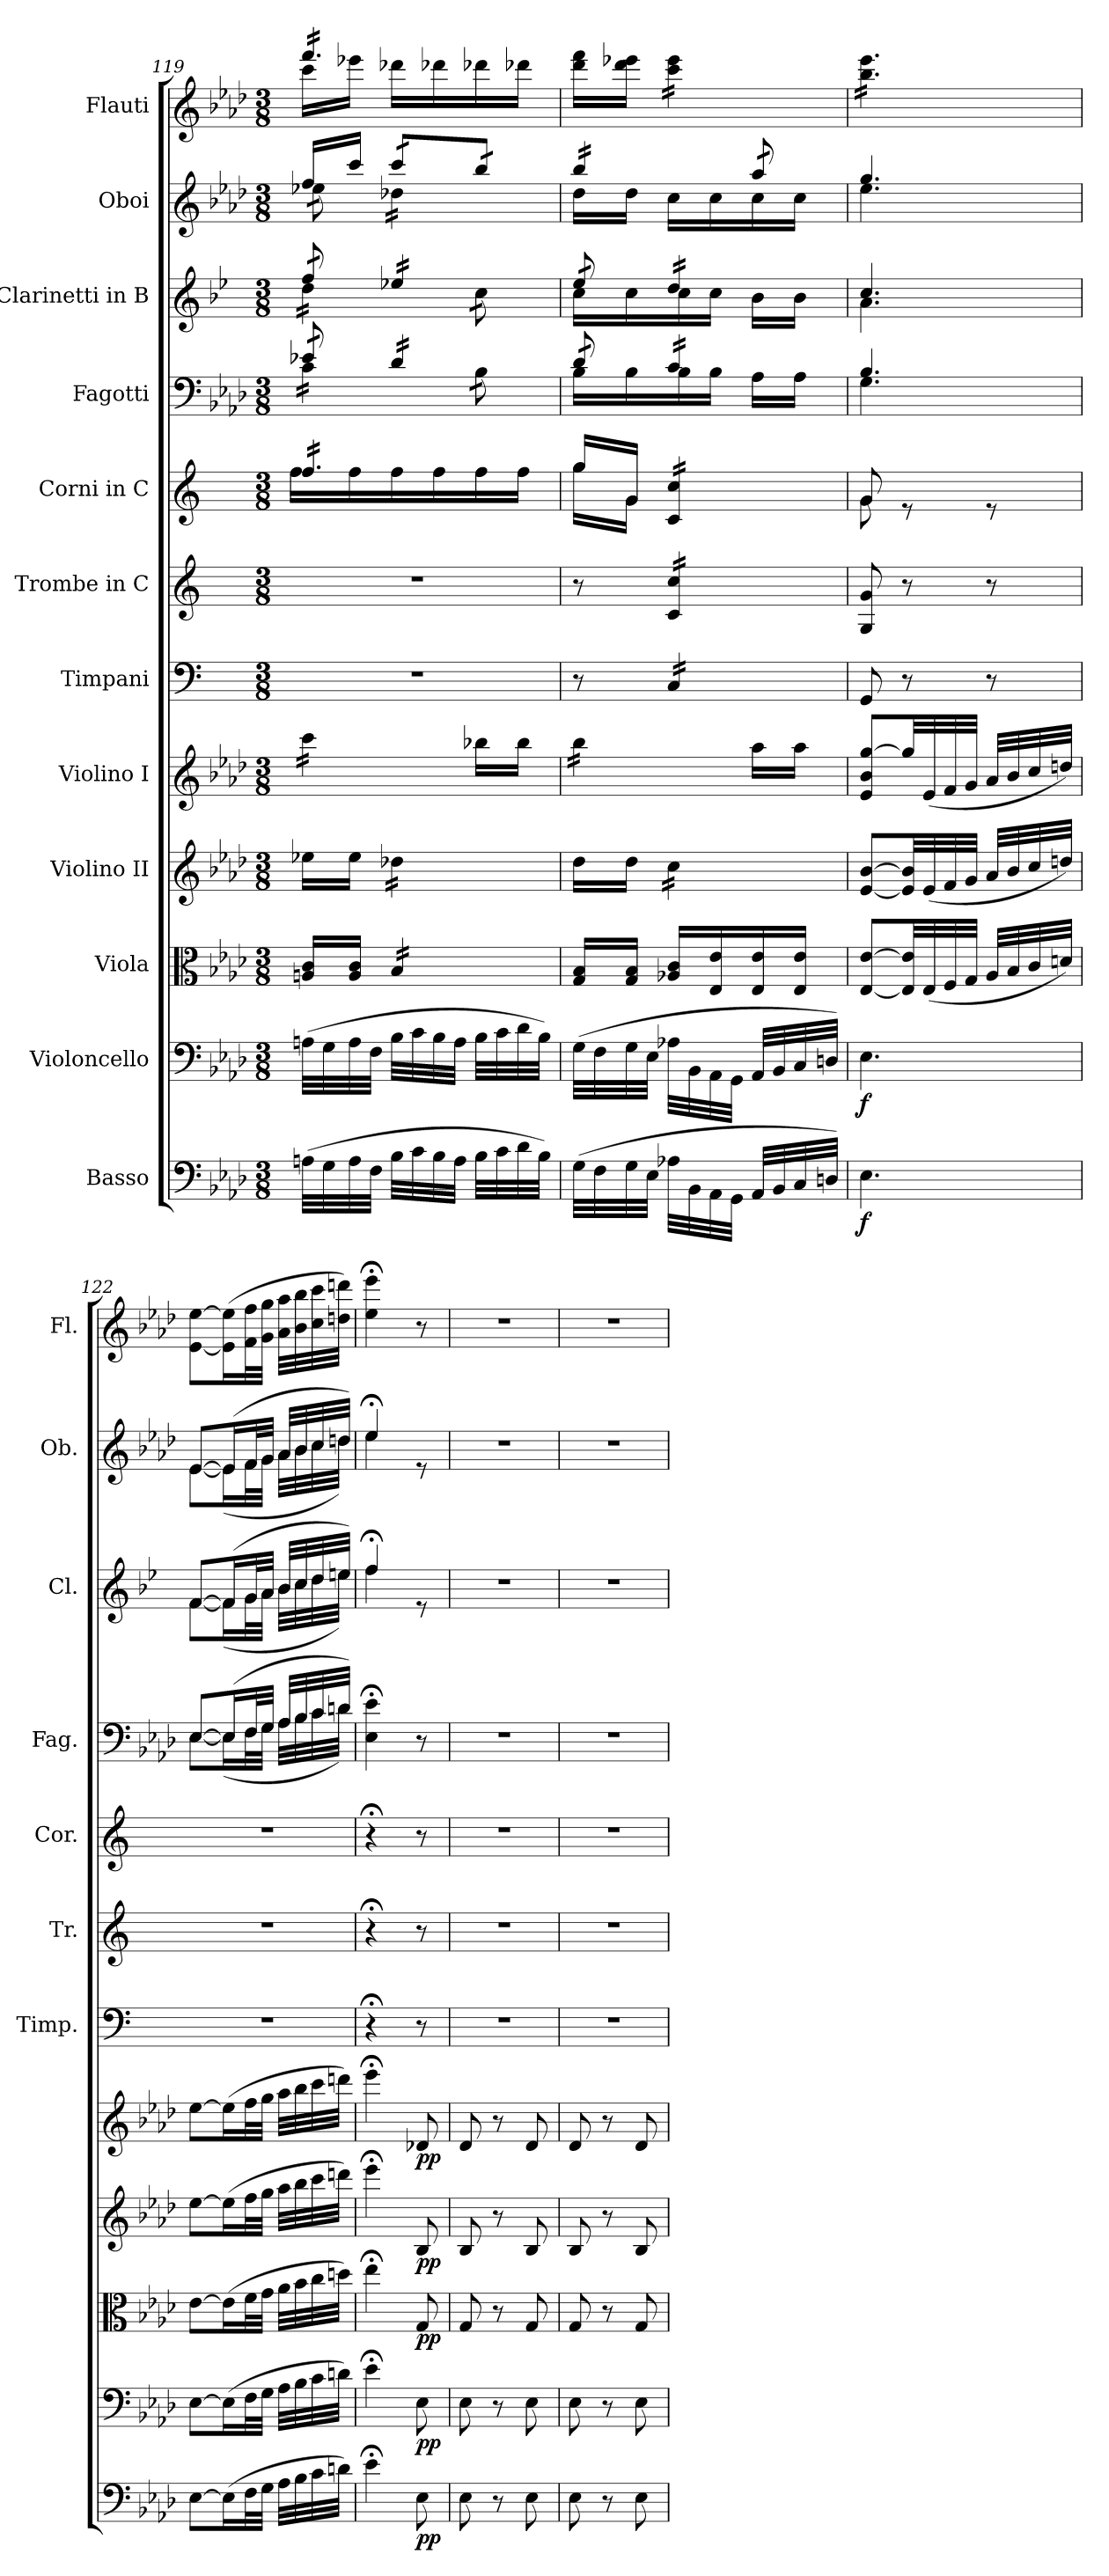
**kern	**dynam	**kern	**dynam	**kern	**dynam	**kern	**dynam	**kern	**dynam	**kern	**kern	**kern	**kern	**kern	**kern	**kern
*part12	*part12	*part11	*part11	*part10	*part10	*part9	*part9	*part8	*part8	*part7	*part6	*part5	*part4	*part3	*part2	*part1
*staff12	*staff12	*staff11	*staff11	*staff10	*staff10	*staff9	*staff9	*staff8	*staff8	*staff7	*staff6	*staff5	*staff4	*staff3	*staff2	*staff1
*I"Basso	*	*I"Violoncello	*	*I"Viola	*	*I"Violino II	*	*I"Violino I	*	*I"Timpani	*I"Trombe in C	*I"Corni in C	*I"Fagotti	*I"Clarinetti in B	*I"Oboi	*I"Flauti
*	*	*	*	*	*	*	*	*	*	*I'Timp.	*I'Tr.	*I'Cor.	*I'Fag.	*I'Cl.	*I'Ob.	*I'Fl.
*clefF4	*	*clefF4	*	*clefC3	*	*clefG2	*	*clefG2	*	*clefF4	*clefG2	*clefG2	*clefF4	*clefG2	*clefG2	*clefG2
*ITrd7c12	*	*	*	*	*	*	*	*	*	*	*	*ITrd7c12	*	*ITrd1c2	*	*
*k[b-e-a-d-]	*	*k[b-e-a-d-]	*	*k[b-e-a-d-]	*	*k[b-e-a-d-]	*	*k[b-e-a-d-]	*	*k[]	*k[]	*k[]	*k[b-e-a-d-]	*k[b-e-a-d-]	*k[b-e-a-d-]	*k[b-e-a-d-]
*M3/8	*	*M3/8	*	*M3/8	*	*M3/8	*	*M3/8	*	*M3/8	*M3/8	*M3/8	*M3/8	*M3/8	*M3/8	*M3/8
=119	=119	=119	=119	=119	=119	=119	=119	=119	=119	=119	=119	=119	=119	=119	=119	=119
*	*	*	*	*	*	*	*	*	*	*	*	*^	*^	*^	*^	*^
*	*	*	*	*	*	*	*	*tremolo	*	*	*	*	*	*	*	*	*	*	*	*	*
*	*	*	*	*	*	*	*	*	*	*	*	*tremolo	*	*	*	*	*	*	*	*	*
*	*	*	*	*	*	*	*	*	*	*	*	*	*	*tremolo	*	*	*	*	*	*	*
*	*	*	*	*	*	*	*	*	*	*	*	*	*	*	*	*tremolo	*	*	*	*	*
*	*	*	*	*	*	*	*	*	*	*	*	*	*	*	*	*	*	*	*	*tremolo	*
(32AAn\LLL	.	(32An\LLL	.	16An/ 16c/LL	.	16ee-X\LL	.	16ccc\LL	.	4.r	4.r	16f/LL	16f\LL	16e-X/LL	16c\LL	16ee-/LL	16cc\LL	16ff/LL	16ee-X\LL	16fff/LL	16ccc\LL
32GG\	.	32G\	.	.	.	.	.	.	.	.	.	.	.	.	.	.	.	.	.	.	.
32AA\	.	32A\	.	16A/ 16c/JJ	.	16ee-\JJ	.	16ccc\	.	.	.	16f/	16f\	16e-/JJ	16c\	16ee-/JJ	16cc\	16ccc/JJ	16ee-\JJ	16fff/	16eee-X\JJ
32FF\JJJ	.	32F\JJJ	.	.	.	.	.	.	.	.	.	.	.	.	.	.	.	.	.	.	.
*	*	*	*	*tremolo	*	*	*	*	*	*	*	*	*	*	*	*	*	*	*	*	*
*	*	*	*	*	*	*tremolo	*	*	*	*	*	*	*	*	*	*	*	*	*	*	*
*	*	*	*	*	*	*	*	*	*	*	*	*	*	*	*	*	*	*tremolo	*	*	*
32BB-\LLL	.	32B-\LLL	.	16B-/LL	.	16dd-X\LL	.	16ccc\	.	.	.	16f/	16f\	16d-/LL	16c\	16dd-X/LL	16cc\	16ccc/LL	16dd-X\LL	16fff/	16ddd-X\LL
32C\	.	32c\	.	.	.	.	.	.	.	.	.	.	.	.	.	.	.	.	.	.	.
32BB-\	.	32B-\	.	16B-/	.	16dd-X\	.	16ccc\JJ	.	.	.	16f/	16f\	16d-/	16c\JJ	16dd-X/	16cc\JJ	16ccc/	16dd-X\	16fff/	16ddd-X\
*	*	*	*	*	*	*	*	*Xtremolo	*	*	*	*	*	*	*	*	*	*	*	*	*
32AA\JJJ	.	32A\JJJ	.	.	.	.	.	.	.	.	.	.	.	.	.	.	.	.	.	.	.
32BB-\LLL	.	32B-\LLL	.	16B-/	.	16dd-X\	.	16bb-X\LL	.	.	.	16f/	16f\	16d-/	16B-\LL	16dd-X/	16b-\LL	16bb-/	16dd-X\	16fff/	16ddd-X\
32C\	.	32c\	.	.	.	.	.	.	.	.	.	.	.	.	.	.	.	.	.	.	.
32D-\	.	32d-\	.	16B-/JJ	.	16dd-X\JJ	.	16bb-\JJ	.	.	.	16f/JJ	16f\JJ	16d-/JJ	16B-\JJ	16dd-X/JJ	16b-\JJ	16bb-/JJ	16dd-X\JJ	16fff/JJ	16ddd-X\JJ
*	*	*	*	*	*	*	*	*	*	*	*	*	*	*	*	*	*	*	*	*Xtremolo	*
*	*	*	*	*	*	*	*	*	*	*	*	*Xtremolo	*	*	*	*	*	*	*	*	*
*	*	*	*	*	*	*Xtremolo	*	*	*	*	*	*	*	*	*	*	*	*	*	*	*
*	*	*	*	*Xtremolo	*	*	*	*	*	*	*	*	*	*	*	*	*	*	*	*	*
32BB-\JJJ)	.	32B-\JJJ)	.	.	.	.	.	.	.	.	.	.	.	.	.	.	.	.	.	.	.
*	*	*	*	*	*	*	*	*	*	*	*	*	*	*	*	*	*	*	*	*v	*v
=120	=120	=120	=120	=120	=120	=120	=120	=120	=120	=120	=120	=120	=120	=120	=120	=120	=120	=120	=120	=120
*	*	*	*	*	*	*	*	*tremolo	*	*	*	*	*	*	*	*	*	*	*	*
(32GG\LLL	.	(32G\LLL	.	16G/ 16B-/LL	.	16dd-\LL	.	16bb-\LL	.	8r	8r	16g/LL	16g\LL	16d-/LL	16B-\LL	16dd-/LL	16b-\LL	16bb-/LL	16dd-\LL	16ddd-\ 16fff\LL
32FF\	.	32F\	.	.	.	.	.	.	.	.	.	.	.	.	.	.	.	.	.	.
32GG\	.	32G\	.	16G/ 16B-/JJ	.	16dd-\JJ	.	16bb-\	.	.	.	16G/JJ	16G\JJ	16d-/JJ	16B-\	16dd-/JJ	16b-\	16bb-/	16dd-\JJ	16ddd-\ 16eee-X\JJ
32EE-\JJJ	.	32E-\JJJ	.	.	.	.	.	.	.	.	.	.	.	.	.	.	.	.	.	.
*	*	*	*	*	*	*tremolo	*	*	*	*	*	*	*	*	*	*	*	*	*	*
*	*	*	*	*	*	*	*	*	*	*tremolo	*	*	*	*	*	*	*	*	*	*
*	*	*	*	*	*	*	*	*	*	*	*tremolo	*	*	*	*	*	*	*	*	*
*	*	*	*	*	*	*	*	*	*	*	*	*tremolo	*	*	*	*	*	*	*	*
*	*	*	*	*	*	*	*	*	*	*	*	*	*	*	*	*	*	*	*	*tremolo
32AA-X\LLL	.	32A-X\LLL	.	16A-X/ 16c/LL	.	16cc\LL	.	16bb-\	.	16C/LL	16c/ 16cc/LL	16C/ 16c/LL	4ryy	16c/LL	16B-\	16cc/LL	16b-\	16bb-/	16cc\LL	16ccc\ 16eee-\LL
32BBB-\	.	32BB-\	.	.	.	.	.	.	.	.	.	.	.	.	.	.	.	.	.	.
32AAA-\	.	32AA-\	.	16E-/ 16e-/	.	16cc\	.	16bb-\JJ	.	16C/	16c/ 16cc/	16C/ 16c/	.	16c/	16B-\JJ	16cc/	16b-\JJ	16bb-/JJ	16cc\	16ccc\ 16eee-\
*	*	*	*	*	*	*	*	*Xtremolo	*	*	*	*	*	*	*	*	*	*	*	*
32GGG\JJJ	.	32GG\JJJ	.	.	.	.	.	.	.	.	.	.	.	.	.	.	.	.	.	.
32AAA-/LLL	.	32AA-/LLL	.	16E-/ 16e-/	.	16cc\	.	16aa-\LL	.	16C/	16c/ 16cc/	16C/ 16c/	.	16c/	16A-\LL	16cc/	16a-\LL	16aa-/LL	16cc\	16ccc\ 16eee-\
32BBB-/	.	32BB-/	.	.	.	.	.	.	.	.	.	.	.	.	.	.	.	.	.	.
32CC/	.	32C/	.	16E-/ 16e-/JJ	.	16cc\JJ	.	16aa-\JJ	.	16C/JJ	16c/ 16cc/JJ	16C/ 16c/JJ	.	16c/JJ	16A-\JJ	16cc/JJ	16a-\JJ	16aa-/JJ	16cc\JJ	16ccc\ 16eee-\JJ
*	*	*	*	*	*	*	*	*	*	*	*	*	*	*	*	*	*	*Xtremolo	*	*
*	*	*	*	*	*	*	*	*	*	*	*	*	*	*	*	*Xtremolo	*	*	*	*
*	*	*	*	*	*	*	*	*	*	*	*	*	*	*Xtremolo	*	*	*	*	*	*
*	*	*	*	*	*	*	*	*	*	*	*	*Xtremolo	*	*	*	*	*	*	*	*
*	*	*	*	*	*	*	*	*	*	*	*Xtremolo	*	*	*	*	*	*	*	*	*
*	*	*	*	*	*	*	*	*	*	*Xtremolo	*	*	*	*	*	*	*	*	*	*
*	*	*	*	*	*	*Xtremolo	*	*	*	*	*	*	*	*	*	*	*	*	*	*
32DDn/JJJ)	.	32Dn/JJJ)	.	.	.	.	.	.	.	.	.	.	.	.	.	.	.	.	.	.
!!LO:PB:g=z
=121	=121	=121	=121	=121	=121	=121	=121	=121	=121	=121	=121	=121	=121	=121	=121	=121	=121	=121	=121	=121
!	!LO:DY:b	!	!LO:DY:b	!	!	!	!	!	!	!	!	!	!	!	!	!	!	!	!	!
4.EE-\	f	4.E-\	f	[8E-/ [8e-/L	.	[8e-/ [8b-/L	.	8e-/ 8b-/ [8gg/L	.	8GG/	8G/ 8g/	8G/	8G\	4.B-/	4.G\	4.b-/	4.g\	4.gg/	4.ee-\	16bb-\ 16eee-\LL
.	.	.	.	.	.	.	.	.	.	.	.	.	.	.	.	.	.	.	.	16bb-\ 16eee-\
.	.	.	.	32E-/] 32e-/]LL	.	32e-/] 32b-/]LL	.	32gg/LL]	.	8r	8r	8re	4ryy	.	.	.	.	.	.	16bb-\ 16eee-\
.	.	.	.	(32E-/	.	(32e-/	.	(32e-/	.	.	.	.	.	.	.	.	.	.	.	.
.	.	.	.	32F/	.	32f/	.	32f/	.	.	.	.	.	.	.	.	.	.	.	16bb-\ 16eee-\
.	.	.	.	32G/JJJ	.	32g/JJJ	.	32g/JJJ	.	.	.	.	.	.	.	.	.	.	.	.
.	.	.	.	32A-/LLL	.	32a-/LLL	.	32a-/LLL	.	8r	8r	8re	.	.	.	.	.	.	.	16bb-\ 16eee-\
.	.	.	.	32B-/	.	32b-/	.	32b-/	.	.	.	.	.	.	.	.	.	.	.	.
.	.	.	.	32c/	.	32cc/	.	32cc/	.	.	.	.	.	.	.	.	.	.	.	16bb-\ 16eee-\JJ
*	*	*	*	*	*	*	*	*	*	*	*	*	*	*	*	*	*	*	*	*Xtremolo
.	.	.	.	32dn/JJJ)	.	32ddn/JJJ)	.	32ddn/JJJ)	.	.	.	.	.	.	.	.	.	.	.	.
*	*	*	*	*	*	*	*	*	*	*	*	*v	*v	*	*	*	*	*	*	*
=122	=122	=122	=122	=122	=122	=122	=122	=122	=122	=122	=122	=122	=122	=122	=122	=122	=122	=122	=122
[8EE-\L	.	[8E-\L	.	[8e-\L	.	[8ee-\L	.	[8ee-\L	.	4.r	4.r	4.r	[8E-/L	[8E-\L	[8e-/L	[8e-\L	[8e-/L	[8e-\L	[8e-\ [8ee-\L
(16EE-\L]	.	(16E-\L]	.	(16e-\L]	.	(16ee-\L]	.	(16ee-\L]	.	.	.	.	(16E-/L]	(16E-\L]	(16e-/L]	(16e-\L]	(16e-/L]	(16e-\L]	(16e-\] 16ee-\]L
32FF\L	.	32F\L	.	32f\L	.	32ff\L	.	32ff\L	.	.	.	.	32F/L	32F\L	32f/L	32f\L	32f/L	32f\L	32f\ 32ff\L
32GG\JJJ	.	32G\JJJ	.	32g\JJJ	.	32gg\JJJ	.	32gg\JJJ	.	.	.	.	32G/JJJ	32G\JJJ	32g/JJJ	32g\JJJ	32g/JJJ	32g\JJJ	32g\ 32gg\JJJ
32AA-\LLL	.	32A-\LLL	.	32a-\LLL	.	32aa-\LLL	.	32aa-\LLL	.	.	.	.	32A-/LLL	32A-\LLL	32a-/LLL	32a-\LLL	32a-/LLL	32a-\LLL	32a-\ 32aa-\LLL
32BB-\	.	32B-\	.	32b-\	.	32bb-\	.	32bb-\	.	.	.	.	32B-/	32B-\	32b-/	32b-\	32b-/	32b-\	32b-\ 32bb-\
32C\	.	32c\	.	32cc\	.	32ccc\	.	32ccc\	.	.	.	.	32c/	32c\	32cc/	32cc\	32cc/	32cc\	32cc\ 32ccc\
32Dn\JJJ)	.	32dn\JJJ)	.	32ddn\JJJ)	.	32dddn\JJJ)	.	32dddn\JJJ)	.	.	.	.	32dn/JJJ)	32d\JJJ)	32ddn/JJJ)	32dd\JJJ)	32ddn/JJJ)	32dd\JJJ)	32ddn\ 32dddn\JJJ)
*	*	*	*	*	*	*	*	*	*	*	*	*	*v	*v	*	*	*	*	*
=123	=123	=123	=123	=123	=123	=123	=123	=123	=123	=123	=123	=123	=123	=123	=123	=123	=123	=123
4E-;<\	.	4e-;<\	.	4ee-;<\	.	4eee-;<\	.	4eee-;<\	.	4r;<	4r;<	4r;<	4E-\;< 4e-\;<	4ee-;</	4ee-\	4ee-;</	4ee-\	4ee-\;< 4eee-\;<
!	!LO:DY:b	!	!LO:DY:b	!	!LO:DY:b	!	!LO:DY:b	!	!LO:DY:b	!	!	!	!	!	!	!	!	!
8EE-\	pp	8E-\	pp	8G/	pp	8B-/	pp	8d-X/	pp	8r	8r	8r	8r	8re	8ryy	8re	8ryy	8r
*	*	*	*	*	*	*	*	*	*	*	*	*	*	*v	*v	*	*	*
*	*	*	*	*	*	*	*	*	*	*	*	*	*	*	*v	*v	*
=124	=124	=124	=124	=124	=124	=124	=124	=124	=124	=124	=124	=124	=124	=124	=124	=124
8EE-\	.	8E-\	.	8G/	.	8B-/	.	8d-/	.	4.r	4.r	4.r	4.r	4.r	4.r	4.r
8r	.	8r	.	8r	.	8r	.	8r	.	.	.	.	.	.	.	.
8EE-\	.	8E-\	.	8G/	.	8B-/	.	8d-/	.	.	.	.	.	.	.	.
=125	=125	=125	=125	=125	=125	=125	=125	=125	=125	=125	=125	=125	=125	=125	=125	=125
8EE-\	.	8E-\	.	8G/	.	8B-/	.	8d-/	.	4.r	4.r	4.r	4.r	4.r	4.r	4.r
8r	.	8r	.	8r	.	8r	.	8r	.	.	.	.	.	.	.	.
8EE-\	.	8E-\	.	8G/	.	8B-/	.	8d-/	.	.	.	.	.	.	.	.
=	=	=	=	=	=	=	=	=	=	=	=	=	=	=	=	=
*-	*-	*-	*-	*-	*-	*-	*-	*-	*-	*-	*-	*-	*-	*-	*-	*-
